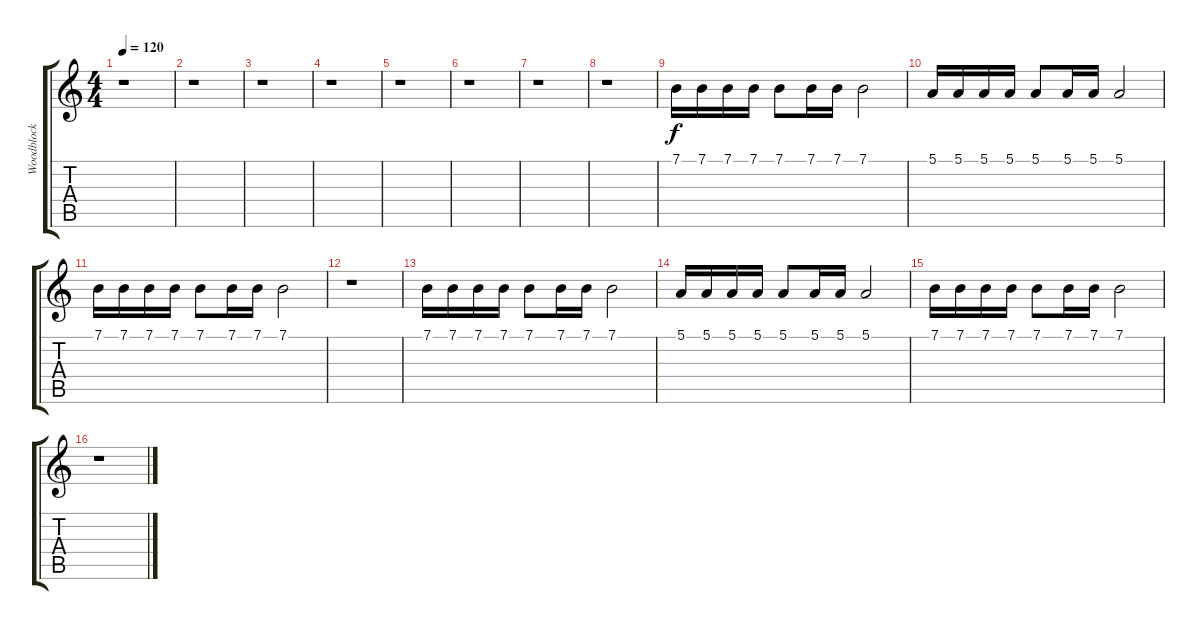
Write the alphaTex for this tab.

\track ("Woodblock" "Woodblock") {instrument woodblock}
\staff {score tabs}
\tuning (E4 B3 G3 D3 A2 E2) {hide}
\ts (4 4)
\tempo 120
\clef g2
\ks c
r.1{dy f} |
r.1 |
r.1 |
r.1 |
r.1 |
r.1 |
r.1 |
r.1 |
7.1.16 7.1.16 7.1.16 7.1.16 7.1.8 7.1.16 7.1.16 7.1.2 |
5.1.16 5.1.16 5.1.16 5.1.16 5.1.8 5.1.16 5.1.16 5.1.2 |
7.1.16 7.1.16 7.1.16 7.1.16 7.1.8 7.1.16 7.1.16 7.1.2 |
r.1 |
7.1.16 7.1.16 7.1.16 7.1.16 7.1.8 7.1.16 7.1.16 7.1.2 |
5.1.16 5.1.16 5.1.16 5.1.16 5.1.8 5.1.16 5.1.16 5.1.2 |
7.1.16 7.1.16 7.1.16 7.1.16 7.1.8 7.1.16 7.1.16 7.1.2 |
r.1
